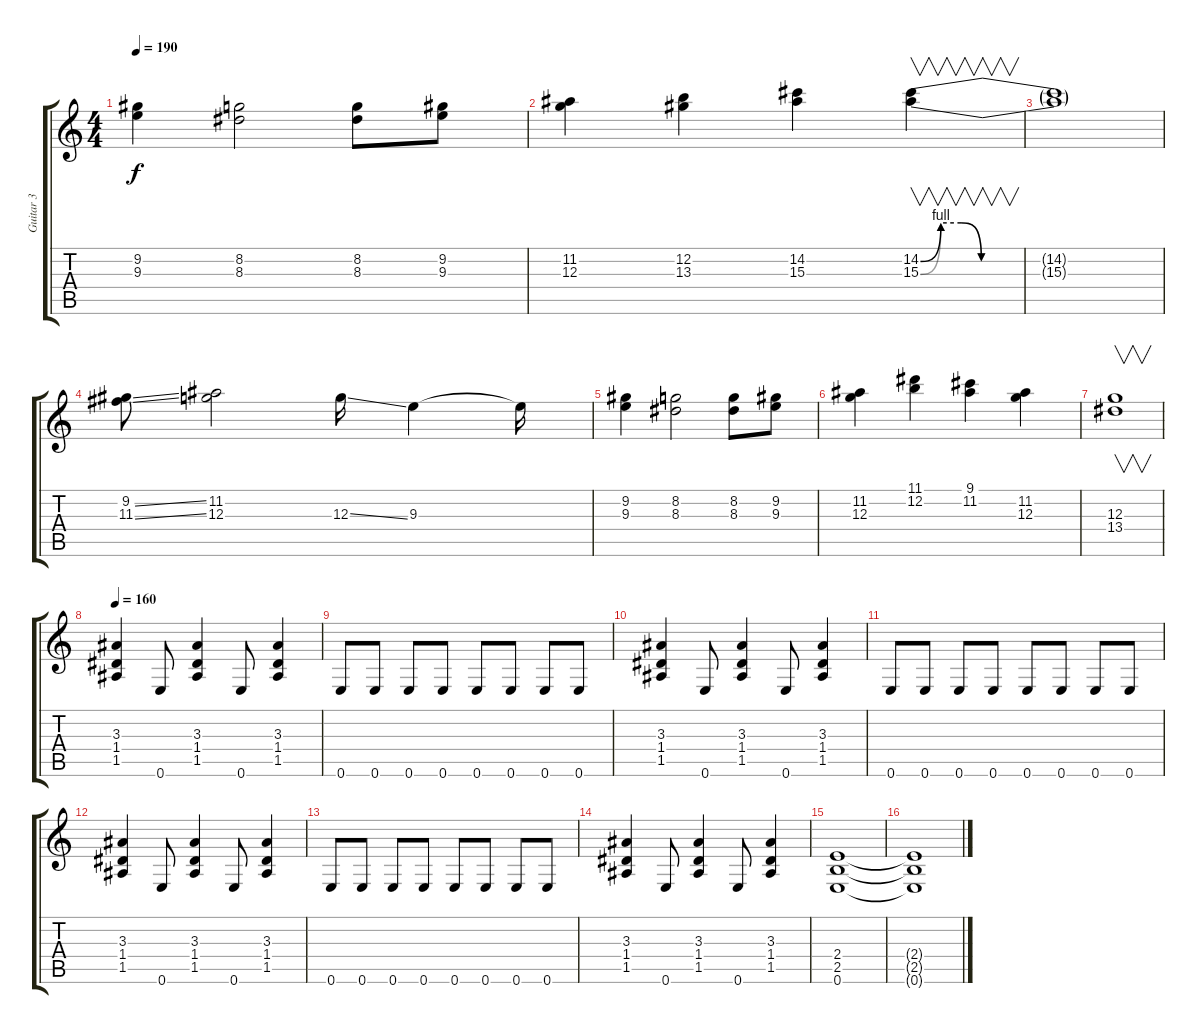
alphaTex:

\track ("Guitar 3" "Guitar 3") {instrument distortionguitar}
\staff {score tabs}
\tuning (E4 B3 G3 D3 A2 E2) {hide}
\ts (4 4)
\tempo 190
\clef g2
\ks c
(9.2 9.3).4{dy f} (8.2 8.3).2 (8.2 8.3).8 (9.2 9.3).8 |
(11.2 12.3).4 (12.2 13.3).4 (14.2 15.3).4 (14.2{be (custom 0 0 5 4 10 4 15 0 60 0)} 15.3{be (custom 0 0 5 4 10 4 15 0 60 0)}).4{v} |
(14.2{t} 15.3{t}).1 |
(9.2{ss} 11.3{ss}).8 (11.2 12.3).2 12.3{ss}.16 9.3.4 9.3{t}.16 |
(9.2 9.3).4 (8.2 8.3).2 (8.2 8.3).8 (9.2 9.3).8 |
(11.2 12.3).4 (11.1 12.2).4 (9.1 11.2).4 (11.2 12.3).4 |
(12.3 13.4).1{v} |
\tempo 160
(3.3 1.4 1.5).4 0.6.8 (3.3 1.4 1.5).4 0.6.8 (3.3 1.4 1.5).4 |
0.6.8 0.6.8 0.6.8 0.6.8 0.6.8 0.6.8 0.6.8 0.6.8 |
(3.3 1.4 1.5).4 0.6.8 (3.3 1.4 1.5).4 0.6.8 (3.3 1.4 1.5).4 |
0.6.8 0.6.8 0.6.8 0.6.8 0.6.8 0.6.8 0.6.8 0.6.8 |
(3.3 1.4 1.5).4 0.6.8 (3.3 1.4 1.5).4 0.6.8 (3.3 1.4 1.5).4 |
0.6.8 0.6.8 0.6.8 0.6.8 0.6.8 0.6.8 0.6.8 0.6.8 |
(3.3 1.4 1.5).4 0.6.8 (3.3 1.4 1.5).4 0.6.8 (3.3 1.4 1.5).4 |
(2.4 2.5 0.6).1 |
(2.4{t} 2.5{t} 0.6{t}).1
